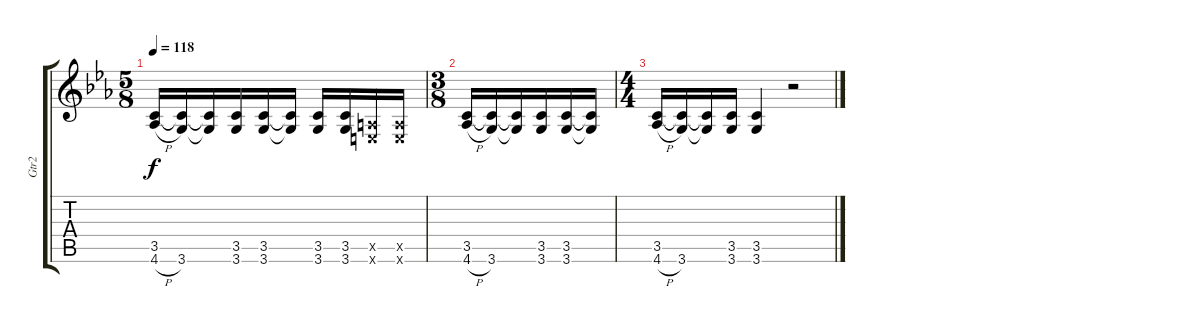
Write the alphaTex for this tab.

\track ("Gtr2" "Gtr2") {instrument distortionguitar}
\staff {score tabs}
\tuning (E4 B3 G3 D3 A2 E2) {hide}
\ts (5 8)
\tempo 118
\clef g2
\ks cminor
(3.5 4.6{h}).16{dy f} (3.5{t} 3.6).16 (3.5{t} 3.6{t}).16 (3.5 3.6).16 (3.5 3.6).16 (3.5{t} 3.6{t}).16 (3.5 3.6).16 (3.5 3.6).16 (0.5{x} 0.6{x}).16 (0.5{x} 0.6{x}).16 |
\ts (3 8)
(3.5 4.6{h}).16 (3.5{t} 3.6).16 (3.5{t} 3.6{t}).16 (3.5 3.6).16 (3.5 3.6).16 (3.5{t} 3.6{t}).16 |
\ts (4 4)
(3.5 4.6{h}).16 (3.5{t} 3.6).16 (3.5{t} 3.6{t}).16 (3.5 3.6).16 (3.5 3.6).4 r.2
